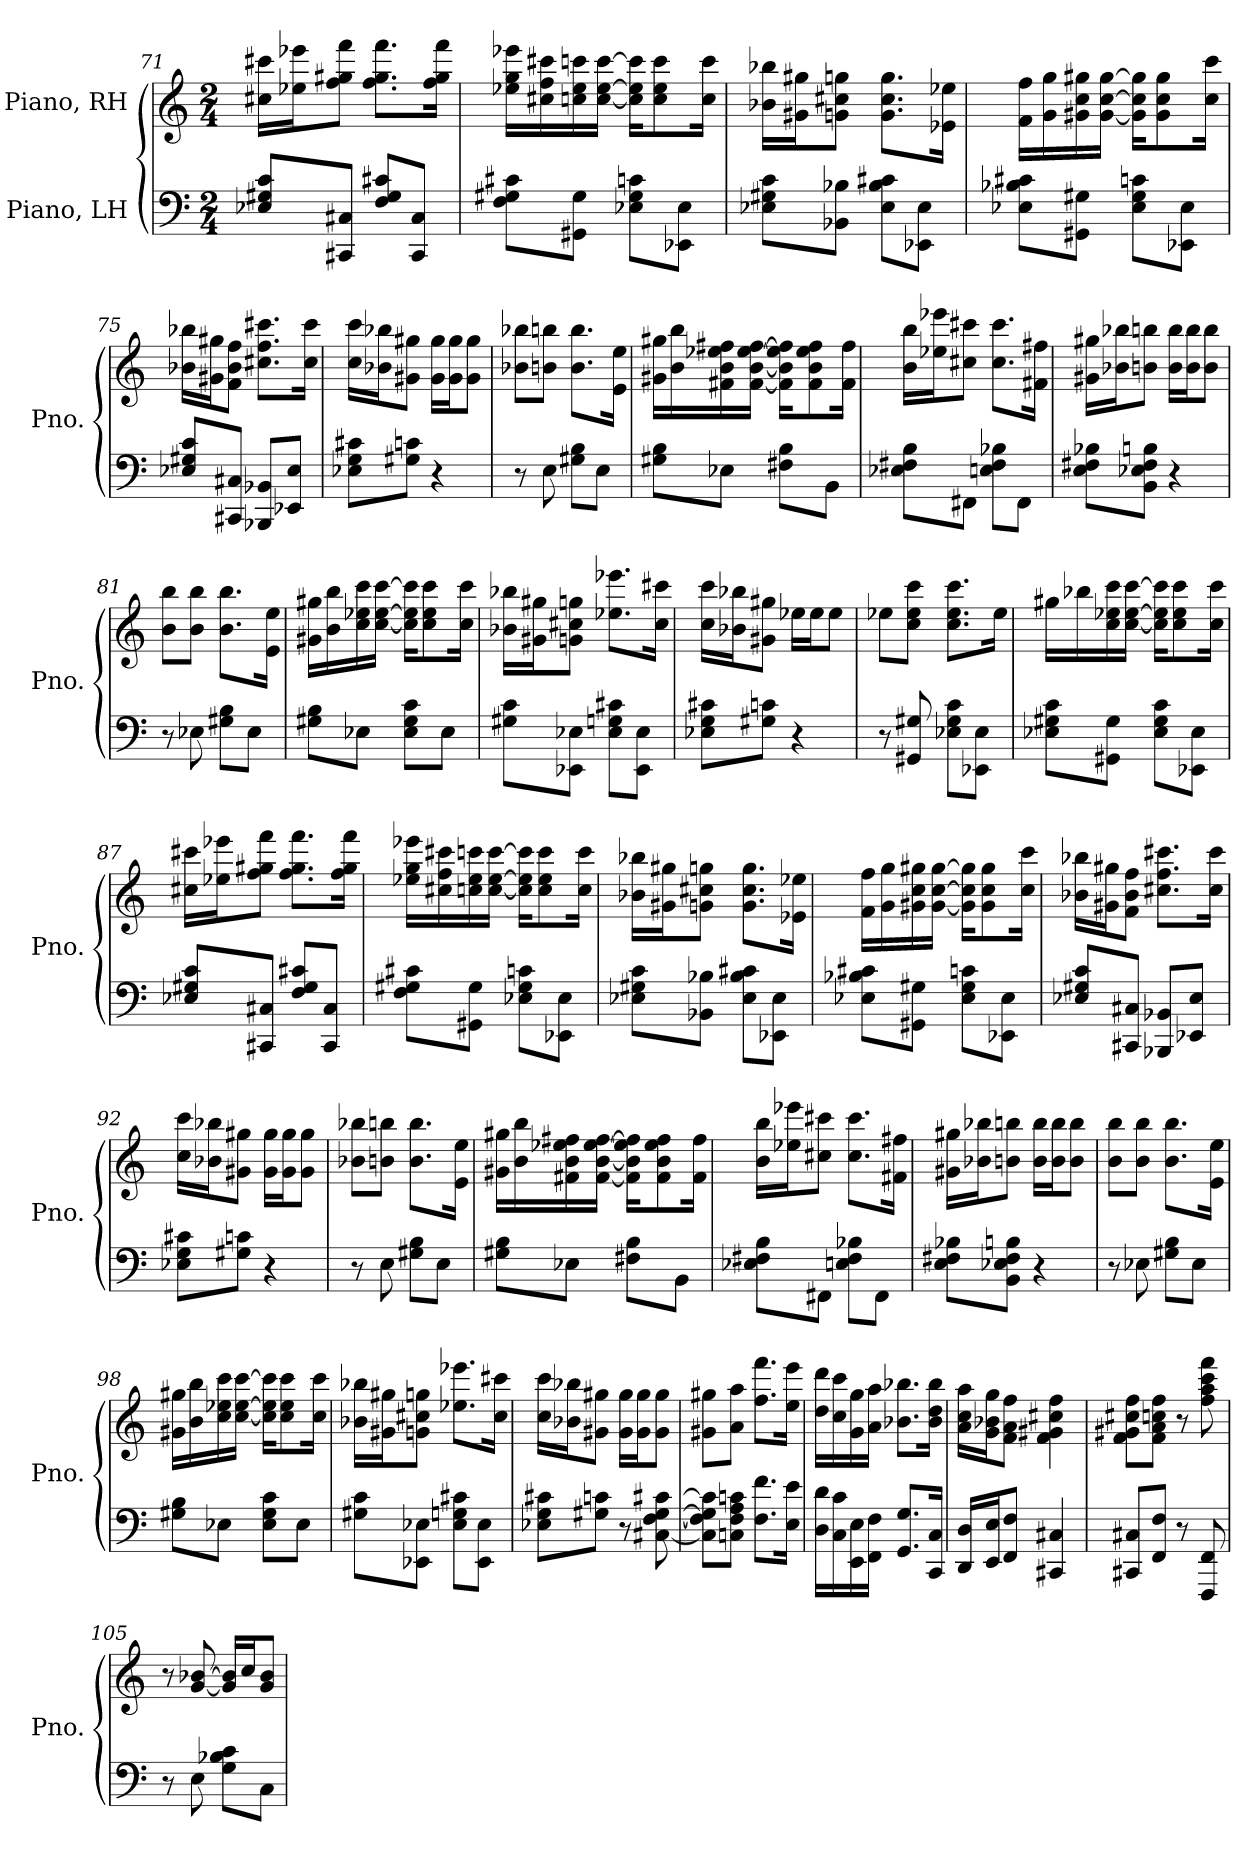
**kern	**kern
*part2	*part1
*staff2	*staff1
*I"Piano, LH	*I"Piano, RH
*I'Pno.	*I'Pno.
*clefF4	*clefG2
*k[]	*k[]
*M2/4	*M2/4
=71	=71
8E-X/ 8G#X/ 8c/L	16cc#X\ 16ccc#X\LL
.	16ee-X\ 16eee-X\J
8CC#X/ 8C#X/J	8ff\ 8gg#X\ 8fff\J
8F/ 8G#/ 8c#X/L	8.ff\ 8.gg#\ 8.fff\L
8CC#/ 8C#/J	.
.	16ff\ 16gg#\ 16fff\Jk
=72	=72
8F\ 8G#X\ 8c#X\L	16ee-X\ 16gg\ 16eee-X\LL
.	16cc#X\ 16ff\ 16ccc#X\
8GG#X\ 8G#\J	16ccn\ 16ee-\ 16cccn\
.	[16cc\ [16ee-\ [16ccc\JJ
8E-X\ 8G#\ 8cn\L	16cc\] 16ee-\] 16ccc\]KL
.	8cc\ 8ee-\ 8ccc\
8EE-X\ 8E-\J	.
.	16cc\ 16ccc\Jk
!!LO:LB:g=z
=73	=73
8E-X\ 8G#X\ 8c\L	16b-X\ 16bb-X\LL
.	16g#X\ 16gg#X\J
8BB-X\ 8B-X\J	8gn\ 8cc#X\ 8ggn\J
8E-\ 8B-\ 8c#X\L	8.g\ 8.cc#\ 8.gg\L
8EE-X\ 8E-\J	.
.	16e-X\ 16ee-X\Jk
=74	=74
8E-X\ 8B-X\ 8c#X\L	16f\ 16ff\LL
.	16g\ 16gg\
8GG#X\ 8G#X\J	16g#X\ 16cc\ 16gg#X\
.	[16g#\ [16cc\ [16gg#\JJ
8E-\ 8G#\ 8cn\L	16g#\] 16cc\] 16gg#\]KL
.	8g#\ 8cc\ 8gg#\
8EE-X\ 8E-\J	.
.	16cc\ 16ccc\Jk
=75	=75
8E-X/ 8G#X/ 8c/L	16b-X\ 16bb-X\LL
.	16g#X\ 16gg#X\J
8CC#X/ 8C#X/J	8f\ 8b-\ 8ff\J
8BBB-X/ 8BB-X/L	8.cc#X\ 8.ff\ 8.ccc#X\L
8EE-X/ 8E-/J	.
.	16cc#\ 16ccc#\Jk
=76	=76
8E-X\ 8G\ 8c#X\L	16cc\ 16ccc\LL
.	16b-X\ 16bb-X\J
8G#X\ 8cn\J	8g#X\ 8gg#X\J
4r	16g#\ 16gg#\LL
.	16g#\ 16gg#\J
.	8g#\ 8gg#\J
!!LO:LB:g=z
=77	=77
8r	8b-X\ 8bb-X\L
8E\	8bn\ 8bbn\J
8G#X\ 8B\L	8.b\ 8.bb\L
8E\J	.
.	16e\ 16ee\Jk
=78	=78
8G#X\ 8B\L	16g#X\ 16gg#X\LL
.	16b\ 16bb\
8E-X\J	16f#X\ 16b\ 16ee-X\ 16ff#X\
.	[16f#\ [16b\ [16ee-\ [16ff#\JJ
8F#X\ 8B\L	16f#\] 16b\] 16ee-\] 16ff#\]KL
.	8f#\ 8b\ 8ee-\ 8ff#\
8BB\J	.
.	16f#\ 16ff#\Jk
=79	=79
8E-X\ 8F#X\ 8B\L	16b\ 16bb\LL
.	16ee-X\ 16eee-X\J
8FF#X\J	8cc#X\ 8ccc#X\J
8En\ 8F#\ 8B-X\L	8.cc#\ 8.ccc#\L
8FF#\J	.
.	16f#X\ 16ff#X\Jk
=80	=80
8E\ 8F#X\ 8B-X\L	16g#X\ 16gg#X\LL
.	16b-X\ 16bb-X\J
8BB\ 8E-X\ 8F#\ 8Bn\J	8bn\ 8bbn\J
4r	16b\ 16bb\LL
.	16b\ 16bb\J
.	8b\ 8bb\J
!!LO:LB:g=z
=81	=81
8r	8b\ 8bb\L
8E-X\	8b\ 8bb\J
8G#X\ 8B\L	8.b\ 8.bb\L
8E-\J	.
.	16e\ 16ee\Jk
=82	=82
8G#X\ 8B\L	16g#X\ 16gg#X\LL
.	16b\ 16bb\
8E-X\J	16cc\ 16ee-X\ 16ccc\
.	[16cc\ [16ee-\ [16ccc\JJ
8E-\ 8G#\ 8c\L	16cc\] 16ee-\] 16ccc\]KL
.	8cc\ 8ee-\ 8ccc\
8E-\J	.
.	16cc\ 16ccc\Jk
=83	=83
8G#X\ 8c\L	16b-X\ 16bb-X\LL
.	16g#X\ 16gg#X\J
8EE-X\ 8E-X\J	8gn\ 8cc#X\ 8ggn\J
8E-\ 8Gn\ 8c#X\L	8.ee-X\ 8.eee-X\L
8EE-\ 8E-\J	.
.	16cc#\ 16ccc#X\Jk
=84	=84
8E-X\ 8G\ 8c#X\L	16cc\ 16ccc\LL
.	16b-X\ 16bb-X\J
8G#X\ 8cn\J	8g#X\ 8gg#X\J
4r	16ee-X\LL
.	16ee-\J
.	8ee-\J
=85	=85
8r	8ee-X\L
8GG#X/ 8G#X/	8cc\ 8ee-\ 8ccc\J
8E-X\ 8G#\ 8c\L	8.cc\ 8.ee-\ 8.ccc\L
8EE-X\ 8E-\J	.
.	16ee-\Jk
!!LO:PB:g=z
=86	=86
8E-X\ 8G#X\ 8c\L	16gg#X\LL
.	16bb-X\
8GG#X\ 8G#\J	16cc\ 16ee-X\ 16ccc\
.	[16cc\ [16ee-\ [16ccc\JJ
8E-\ 8G#\ 8c\L	16cc\] 16ee-\] 16ccc\]KL
.	8cc\ 8ee-\ 8ccc\
8EE-X\ 8E-\J	.
.	16cc\ 16ccc\Jk
=87	=87
8E-X/ 8G#X/ 8c/L	16cc#X\ 16ccc#X\LL
.	16ee-X\ 16eee-X\J
8CC#X/ 8C#X/J	8ff\ 8gg#X\ 8fff\J
8F/ 8G#/ 8c#X/L	8.ff\ 8.gg#\ 8.fff\L
8CC#/ 8C#/J	.
.	16ff\ 16gg#\ 16fff\Jk
=88	=88
8F\ 8G#X\ 8c#X\L	16ee-X\ 16gg\ 16eee-X\LL
.	16cc#X\ 16ff\ 16ccc#X\
8GG#X\ 8G#\J	16ccn\ 16ee-\ 16cccn\
.	[16cc\ [16ee-\ [16ccc\JJ
8E-X\ 8G#\ 8cn\L	16cc\] 16ee-\] 16ccc\]KL
.	8cc\ 8ee-\ 8ccc\
8EE-X\ 8E-\J	.
.	16cc\ 16ccc\Jk
!!LO:LB:g=z
=89	=89
8E-X\ 8G#X\ 8c\L	16b-X\ 16bb-X\LL
.	16g#X\ 16gg#X\J
8BB-X\ 8B-X\J	8gn\ 8cc#X\ 8ggn\J
8E-\ 8B-\ 8c#X\L	8.g\ 8.cc#\ 8.gg\L
8EE-X\ 8E-\J	.
.	16e-X\ 16ee-X\Jk
=90	=90
8E-X\ 8B-X\ 8c#X\L	16f\ 16ff\LL
.	16g\ 16gg\
8GG#X\ 8G#X\J	16g#X\ 16cc\ 16gg#X\
.	[16g#\ [16cc\ [16gg#\JJ
8E-\ 8G#\ 8cn\L	16g#\] 16cc\] 16gg#\]KL
.	8g#\ 8cc\ 8gg#\
8EE-X\ 8E-\J	.
.	16cc\ 16ccc\Jk
=91	=91
8E-X/ 8G#X/ 8c/L	16b-X\ 16bb-X\LL
.	16g#X\ 16gg#X\J
8CC#X/ 8C#X/J	8f\ 8b-\ 8ff\J
8BBB-X/ 8BB-X/L	8.cc#X\ 8.ff\ 8.ccc#X\L
8EE-X/ 8E-/J	.
.	16cc#\ 16ccc#\Jk
=92	=92
8E-X\ 8G\ 8c#X\L	16cc\ 16ccc\LL
.	16b-X\ 16bb-X\J
8G#X\ 8cn\J	8g#X\ 8gg#X\J
4r	16g#\ 16gg#\LL
.	16g#\ 16gg#\J
.	8g#\ 8gg#\J
!!LO:LB:g=z
=93	=93
8r	8b-X\ 8bb-X\L
8E\	8bn\ 8bbn\J
8G#X\ 8B\L	8.b\ 8.bb\L
8E\J	.
.	16e\ 16ee\Jk
=94	=94
8G#X\ 8B\L	16g#X\ 16gg#X\LL
.	16b\ 16bb\
8E-X\J	16f#X\ 16b\ 16ee-X\ 16ff#X\
.	[16f#\ [16b\ [16ee-\ [16ff#\JJ
8F#X\ 8B\L	16f#\] 16b\] 16ee-\] 16ff#\]KL
.	8f#\ 8b\ 8ee-\ 8ff#\
8BB\J	.
.	16f#\ 16ff#\Jk
=95	=95
8E-X\ 8F#X\ 8B\L	16b\ 16bb\LL
.	16ee-X\ 16eee-X\J
8FF#X\J	8cc#X\ 8ccc#X\J
8En\ 8F#\ 8B-X\L	8.cc#\ 8.ccc#\L
8FF#\J	.
.	16f#X\ 16ff#X\Jk
=96	=96
8E\ 8F#X\ 8B-X\L	16g#X\ 16gg#X\LL
.	16b-X\ 16bb-X\J
8BB\ 8E-X\ 8F#\ 8Bn\J	8bn\ 8bbn\J
4r	16b\ 16bb\LL
.	16b\ 16bb\J
.	8b\ 8bb\J
!!LO:LB:g=z
=97	=97
8r	8b\ 8bb\L
8E-X\	8b\ 8bb\J
8G#X\ 8B\L	8.b\ 8.bb\L
8E-\J	.
.	16e\ 16ee\Jk
=98	=98
8G#X\ 8B\L	16g#X\ 16gg#X\LL
.	16b\ 16bb\
8E-X\J	16cc\ 16ee-X\ 16ccc\
.	[16cc\ [16ee-\ [16ccc\JJ
8E-\ 8G#\ 8c\L	16cc\] 16ee-\] 16ccc\]KL
.	8cc\ 8ee-\ 8ccc\
8E-\J	.
.	16cc\ 16ccc\Jk
=99	=99
8G#X\ 8c\L	16b-X\ 16bb-X\LL
.	16g#X\ 16gg#X\J
8EE-X\ 8E-X\J	8gn\ 8cc#X\ 8ggn\J
8E-\ 8Gn\ 8c#X\L	8.ee-X\ 8.eee-X\L
8EE-\ 8E-\J	.
.	16cc#\ 16ccc#X\Jk
=100	=100
8E-X\ 8G\ 8c#X\L	16cc\ 16ccc\LL
.	16b-X\ 16bb-X\J
8G#X\ 8cn\J	8g#X\ 8gg#X\J
8r	16g#\ 16gg#\LL
.	16g#\ 16gg#\J
[8C#X\ [8F\ [8G#\ [8c#X\	8g#\ 8gg#\J
=101	=101
8C#\] 8F\] 8G#\] 8c#\]L	8g#X\ 8gg#X\L
8Cn\ 8F\ 8A\ 8cn\J	8a\ 8aa\J
8.F\ 8.f\L	8.ff\ 8.fff\L
16E\ 16e\Jk	16ee\ 16eee\Jk
!!LO:LB:g=z
=102	=102
16D\ 16d\LL	16dd\ 16ddd\LL
16C\ 16c\	16cc\ 16ccc\
16EE\ 16E\	16g\ 16gg\
16FF\ 16F\JJ	16a\ 16aa\JJ
8.GG/ 8.G/L	8.b-X\ 8.bb-X\L
16CC/ 16C/Jk	16b-\ 16dd\ 16bb-\Jk
=103	=103
16DD/ 16D/LL	16a\ 16cc\ 16aa\LL
16EE/ 16E/J	16g\ 16b-X\ 16gg\J
8FF/ 8F/J	8f\ 8a\ 8ff\J
4CC#X/ 4C#X/	4f\ 4g#X\ 4cc#X\ 4ff\
=104	=104
8CC#X/ 8C#X/L	8f\ 8g#X\ 8cc#X\ 8ff\L
8FF/ 8F/J	8f\ 8a\ 8ccn\ 8ff\J
8r	8r
8FFF/ 8FF/	8ff\ 8aa\ 8ccc\ 8fff\
=105	=105
8r	8r
8E\	[8g/ [8b-X/
8G\ 8B-X\ 8c\L	16g/] 16b-/]LL
.	16cc/J
8C\J	8g/ 8b-/J
=	=
*-	*-
